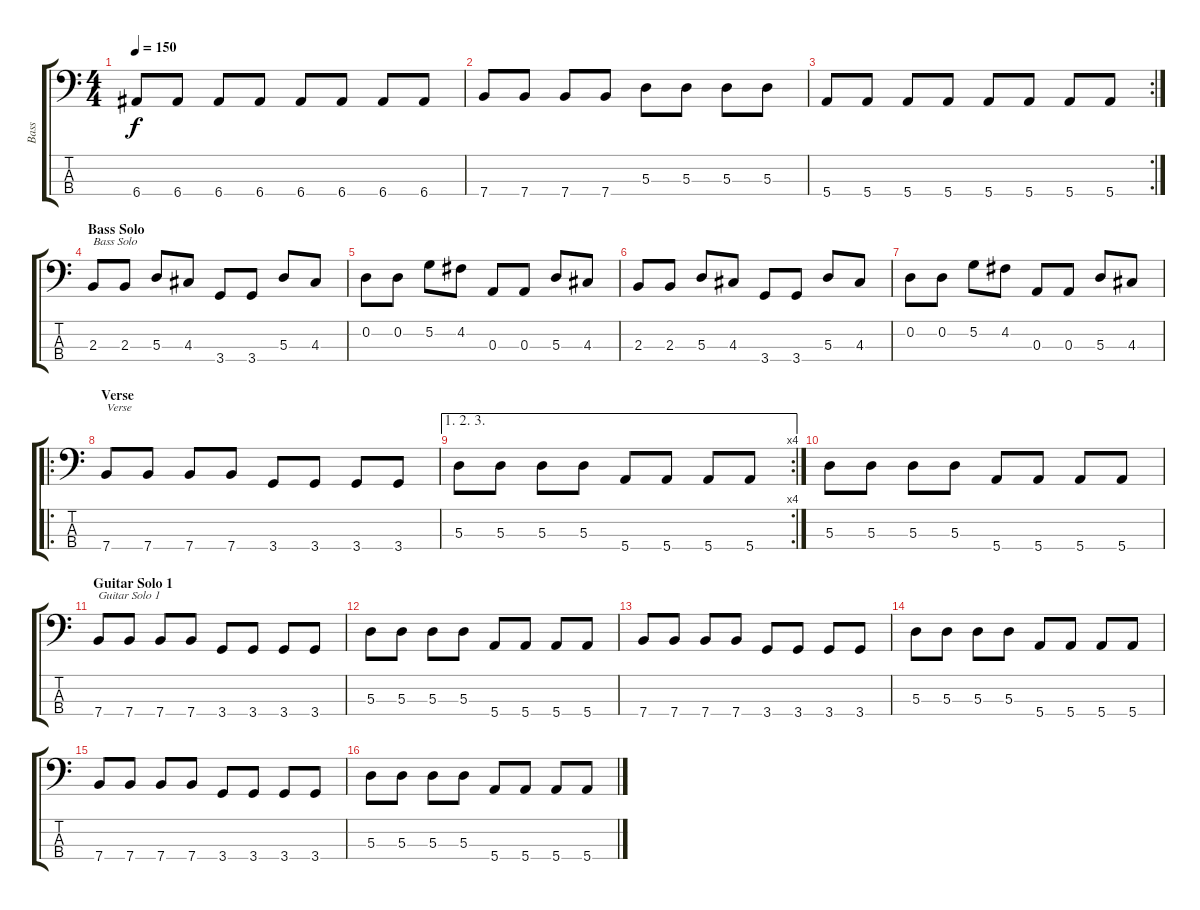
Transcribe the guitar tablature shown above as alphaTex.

\track ("Bass" "Bass") {instrument electricbasspick}
\staff {score tabs}
\tuning (G2 D2 A1 E1) {hide}
\ts (4 4)
\tempo 150
\clef f4
\ks c
6.4.8{dy f} 6.4.8 6.4.8 6.4.8 6.4.8 6.4.8 6.4.8 6.4.8 |
7.4.8 7.4.8 7.4.8 7.4.8 5.3.8 5.3.8 5.3.8 5.3.8 |
\rc 2
5.4.8 5.4.8 5.4.8 5.4.8 5.4.8 5.4.8 5.4.8 5.4.8 |
\section ("" "Bass Solo")
2.3.8{txt "Bass Solo"} 2.3.8 5.3.8 4.3.8 3.4.8 3.4.8 5.3.8 4.3.8 |
0.2.8 0.2.8 5.2.8 4.2.8 0.3.8 0.3.8 5.3.8 4.3.8 |
2.3.8 2.3.8 5.3.8 4.3.8 3.4.8 3.4.8 5.3.8 4.3.8 |
0.2.8 0.2.8 5.2.8 4.2.8 0.3.8 0.3.8 5.3.8 4.3.8 |
\ro
\section ("" "Verse")
7.4.8{txt "Verse"} 7.4.8 7.4.8 7.4.8 3.4.8 3.4.8 3.4.8 3.4.8 |
\ae (1 2 3)
\rc 4
5.3.8 5.3.8 5.3.8 5.3.8 5.4.8 5.4.8 5.4.8 5.4.8 |
5.3.8 5.3.8 5.3.8 5.3.8 5.4.8 5.4.8 5.4.8 5.4.8 |
\section ("" "Guitar Solo 1")
7.4.8{txt "Guitar Solo 1"} 7.4.8 7.4.8 7.4.8 3.4.8 3.4.8 3.4.8 3.4.8 |
5.3.8 5.3.8 5.3.8 5.3.8 5.4.8 5.4.8 5.4.8 5.4.8 |
7.4.8 7.4.8 7.4.8 7.4.8 3.4.8 3.4.8 3.4.8 3.4.8 |
5.3.8 5.3.8 5.3.8 5.3.8 5.4.8 5.4.8 5.4.8 5.4.8 |
7.4.8 7.4.8 7.4.8 7.4.8 3.4.8 3.4.8 3.4.8 3.4.8 |
5.3.8 5.3.8 5.3.8 5.3.8 5.4.8 5.4.8 5.4.8 5.4.8
